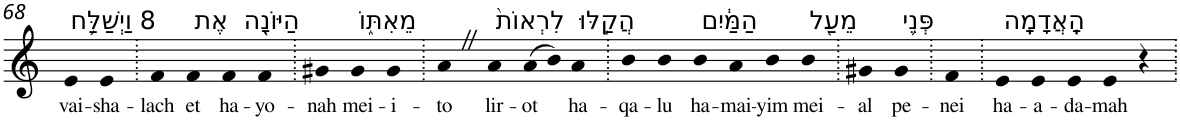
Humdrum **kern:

**kern	**text
*part1	*part1
*staff1	*staff1
*I"Piano	*
*I'Pno	*
!!LO:PB:g=z
*clefG2	*
*k[]	*
=68	=68
!LO:TX:a:t=8 וַיְשַׁלַּ֥ח	!
!	!LO:LY:b
4e	vai-
!	!LO:LY:b
4e	-sha-
=69.	=69.
!	!LO:LY:b
4f	-lach
!LO:TX:a:t=אֶת	!
!	!LO:LY:b
4f	et
!LO:TX:a:t=הַיּוֹנָ֖ה	!
!	!LO:LY:b
4f	ha-
!	!LO:LY:b
4f	-yo-
=70.	=70.
!	!LO:LY:b
4g#X	-nah
!LO:TX:a:t=מֵאִתּ֑וֹ	!
!	!LO:LY:b
4g#	mei-
!	!LO:LY:b
4g#	-i-
=71.	=71.
!	!LO:LY:b
4aZ	-to
!LO:TX:a:t=לִרְאוֹת֙	!
!	!LO:LY:b
4a	lir-
!	!LO:LY:b
(>8a	-ot
8b)	.
!LO:TX:a:t=הֲקַ֣לּוּ	!
!	!LO:LY:b
4a	ha-
=72.	=72.
!	!LO:LY:b
4b	-qa-
!	!LO:LY:b
4b	-lu
!LO:TX:a:t=הַמַּ֔יִם	!
!	!LO:LY:b
4b	ha-
!	!LO:LY:b
4a	-mai-
!	!LO:LY:b
4b	-yim
!LO:TX:a:t=מֵעַ֖ל	!
!	!LO:LY:b
4b	mei-
=73.	=73.
!	!LO:LY:b
4g#X	-al
!LO:TX:a:t=פְּנֵ֥י	!
!	!LO:LY:b
4g#	pe-
=74.	=74.
!	!LO:LY:b
4f	-nei
=75.	=75.
!LO:TX:a:t=הָֽאֲדָמָֽה	!
!	!LO:LY:b
4e	ha-
!	!LO:LY:b
4e	-a-
!	!LO:LY:b
4e	-da-
!	!LO:LY:b
4e	-mah
4r	.
=.	=.
*-	*-
